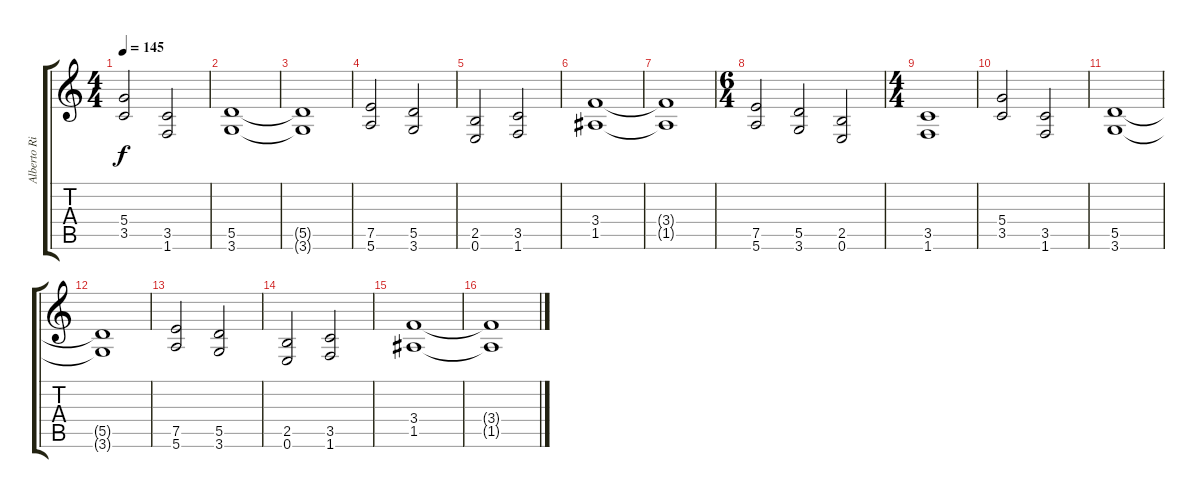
\track ("Alberto Rionda" "Alberto Ri") {instrument distortionguitar}
\staff {score tabs}
\tuning (E4 B3 G3 D3 A2 E2) {hide}
\ts (4 4)
\tempo 145
\clef g2
\ks c
(5.4 3.5).2{dy f} (3.5 1.6).2 |
(5.5 3.6).1 |
(5.5{t} 3.6{t}).1 |
(7.5 5.6).2 (5.5 3.6).2 |
(2.5 0.6).2 (3.5 1.6).2 |
(3.4 1.5).1 |
(3.4{t} 1.5{t}).1 |
\ts (6 4)
(7.5 5.6).2 (5.5 3.6).2 (2.5 0.6).2 |
\ts (4 4)
(3.5 1.6).1 |
(5.4 3.5).2 (3.5 1.6).2 |
(5.5 3.6).1 |
(5.5{t} 3.6{t}).1 |
(7.5 5.6).2 (5.5 3.6).2 |
(2.5 0.6).2 (3.5 1.6).2 |
(3.4 1.5).1 |
(3.4{t} 1.5{t}).1
